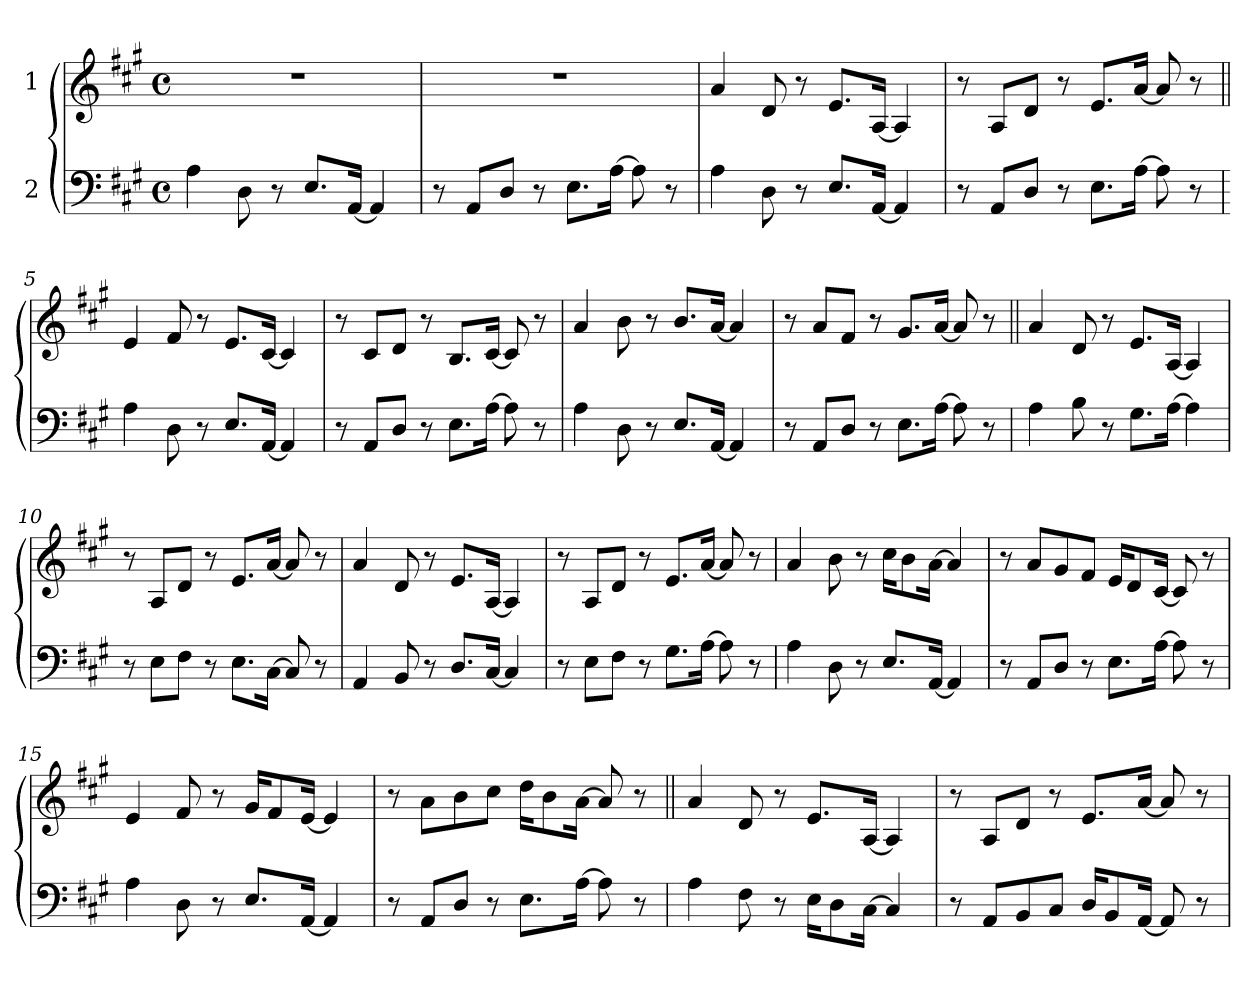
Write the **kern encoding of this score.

**kern	**kern
*part2	*part1
*staff2	*staff1
*I"2	*I"1
!!LO:PB:g=z
*stria5	*stria5
*clefF4	*clefG2
*k[f#c#g#]	*k[f#c#g#]
*A:	*A:
*M4/4	*M4/4
*met(c)	*met(c)
=1	=1
4A\	1r
8D\	.
8r	.
8.E/L	.
[<16AA/J	.
4AA/]	.
=2	=2
8r	1r
8AA/L	.
8D/J	.
8r	.
8.E\L	.
[>16A\J	.
8A\]	.
8r	.
=3	=3
4A\	4a>/
8D\	8d/
8r	8r
8.E/L	8.e/L
[<16AA/J	[<16A/J
4AA/]	4A/]
=4	=4
8r	8r
8AA/L	8A/L
8D/J	8d/J
8r	8r
8.E\L	8.e/L
[>16A\J	[<16a/J
8A\]	8a/]
8r	8r
=5	=5||
4A\	4e>/
8D\	8f#/
8r	8r
8.E/L	8.e/L
[<16AA/J	[<16c#/J
4AA/]	4c#/]
=6	=6
8r	8r
8AA/L	8c#/L
8D/J	8d/J
8r	8r
8.E\L	8.B/L
[>16A\J	[<16c#/J
8A\]	8c#/]
8r	8r
!!LO:LB:g=z
=7	=7
4A\	4a/
8D\	8b\
8r	8r
8.E/L	8.b/L
[<16AA/J	[<16a/J
4AA/]	4a/]
=8	=8
8r	8r
8AA/L	8a/L
8D/J	8f#/J
8r	8r
8.E\L	8.g#/L
[>16A\J	[<16a/J
8A\]	8a/]
8r	8r
=9	=9||
4A\	4a/
8B\	8d/
8r	8r
8.G#\L	8.e/L
[>16A\J	[<16A/J
4A\]	4A/]
=10	=10
8r	8r
8E\L	8A/L
8F#\J	8d/J
8r	8r
8.E\L	8.e/L
[>16C#\J	[<16a/J
8C#/]	8a/]
8r	8r
=11	=11
4AA/	4a/
8BB/	8d/
8r	8r
8.D/L	8.e/L
[<16C#/J	[<16A/J
4C#/]	4A/]
=12	=12
8r	8r
8E\L	8A/L
8F#\J	8d/J
8r	8r
8.G#\L	8.e/L
[>16A\J	[<16a/J
8A\]	8a/]
8r	8r
!!LO:LB:g=z
=13	=13!
4A\	4a/
8D\	8b\
8r	8r
8.E/L	16cc#\L
.	8b\
[<16AA/J	[>16a\J
4AA/]	4a/]
=14	=14
8r	8r
8AA/L	8a/L
8D/J	8g#/
8r	8f#/J
8.E\L	16e/L
.	8d/
[>16A\J	[<16c#/J
8A\]	8c#/]
8r	8r
=15	=15
4A\	4e/
8D\	8f#/
8r	8r
8.E/L	16g#/L
.	8f#/
[<16AA/J	[<16e/J
4AA/]	4e/]
=16	=16
8r	8r
8AA/L	8a\L
8D/J	8b\
8r	8cc#\J
8.E\L	16dd\L
.	8b\
[>16A\J	[>16a\J
8A\]	8a/]
8r	8r
=17	=17||
4A\	4a/
8F#\	8d/
8r	8r
16E\L	8.e/L
8D\	.
[>16C#\J	[<16A/J
4C#/]	4A/]
=18	=18
8r	8r
8AA/L	8A/L
8BB/	8d/J
8C#/J	8r
16D/L	8.e/L
8BB/	.
[<16AA/J	[<16a/J
8AA/]	8a/]
8r	8r
=	=
*-	*-
